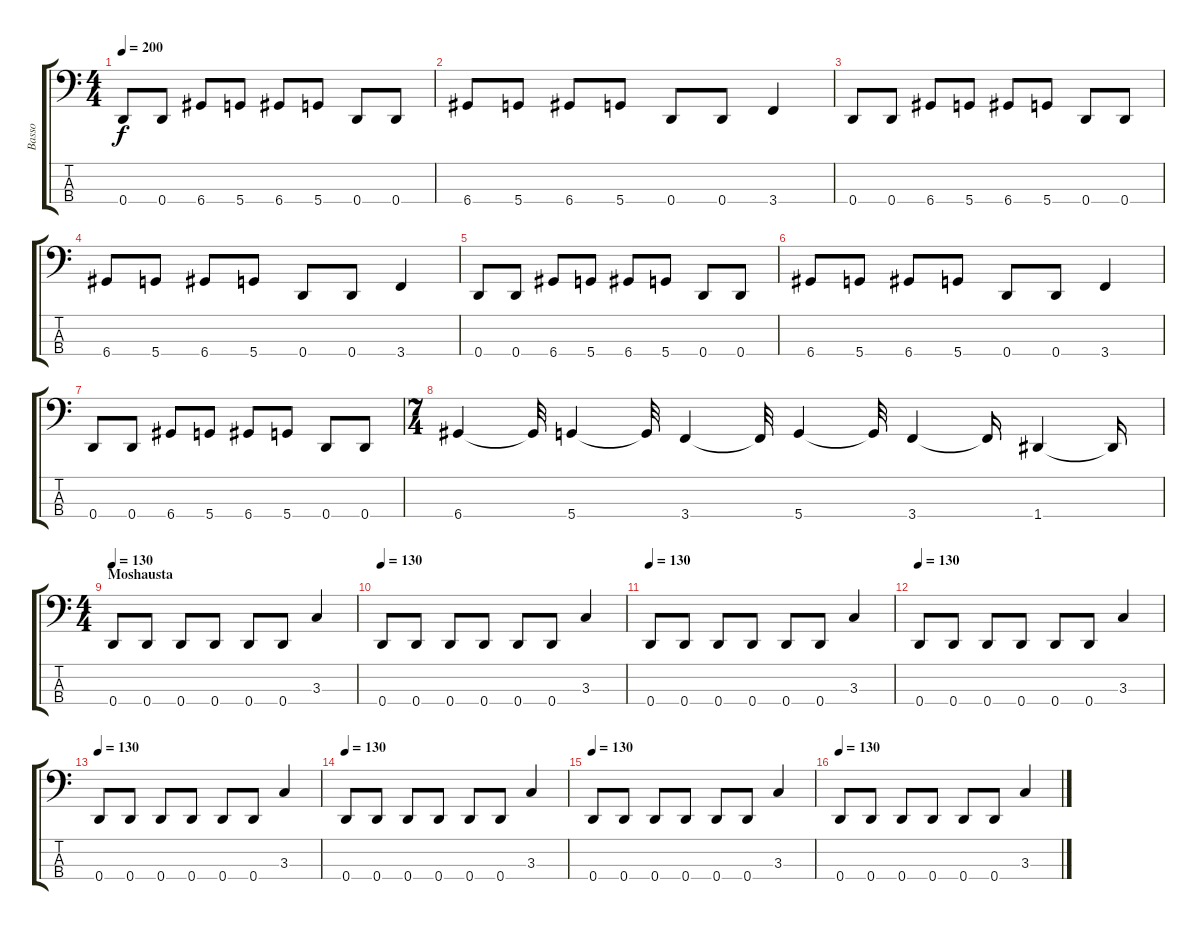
\track ("Basso" "Basso") {instrument electricbasspick}
\staff {score tabs}
\tuning (G2 D2 A1 D1) {hide}
\ts (4 4)
\tempo 200
\clef f4
\ks c
0.4.8{dy f} 0.4.8 6.4.8 5.4.8 6.4.8 5.4.8 0.4.8 0.4.8 |
6.4.8 5.4.8 6.4.8 5.4.8 0.4.8 0.4.8 3.4.4 |
0.4.8 0.4.8 6.4.8 5.4.8 6.4.8 5.4.8 0.4.8 0.4.8 |
6.4.8 5.4.8 6.4.8 5.4.8 0.4.8 0.4.8 3.4.4 |
0.4.8 0.4.8 6.4.8 5.4.8 6.4.8 5.4.8 0.4.8 0.4.8 |
6.4.8 5.4.8 6.4.8 5.4.8 0.4.8 0.4.8 3.4.4 |
0.4.8 0.4.8 6.4.8 5.4.8 6.4.8 5.4.8 0.4.8 0.4.8 |
\ts (7 4)
6.4.4 6.4{t}.32 5.4.4 5.4{t}.32 3.4.4 3.4{t}.32 5.4.4 5.4{t}.32 3.4.4 3.4{t}.16 1.4.4 1.4{t}.16 |
\ts (4 4)
\section ("" "Moshausta")
\tempo 130
0.4.8 0.4.8 0.4.8 0.4.8 0.4.8 0.4.8 3.3.4 |
\tempo 130
0.4.8 0.4.8 0.4.8 0.4.8 0.4.8 0.4.8 3.3.4 |
\tempo 130
0.4.8 0.4.8 0.4.8 0.4.8 0.4.8 0.4.8 3.3.4 |
\tempo 130
0.4.8 0.4.8 0.4.8 0.4.8 0.4.8 0.4.8 3.3.4 |
\tempo 130
0.4.8 0.4.8 0.4.8 0.4.8 0.4.8 0.4.8 3.3.4 |
\tempo 130
0.4.8 0.4.8 0.4.8 0.4.8 0.4.8 0.4.8 3.3.4 |
\tempo 130
0.4.8 0.4.8 0.4.8 0.4.8 0.4.8 0.4.8 3.3.4 |
\tempo 130
0.4.8 0.4.8 0.4.8 0.4.8 0.4.8 0.4.8 3.3.4
